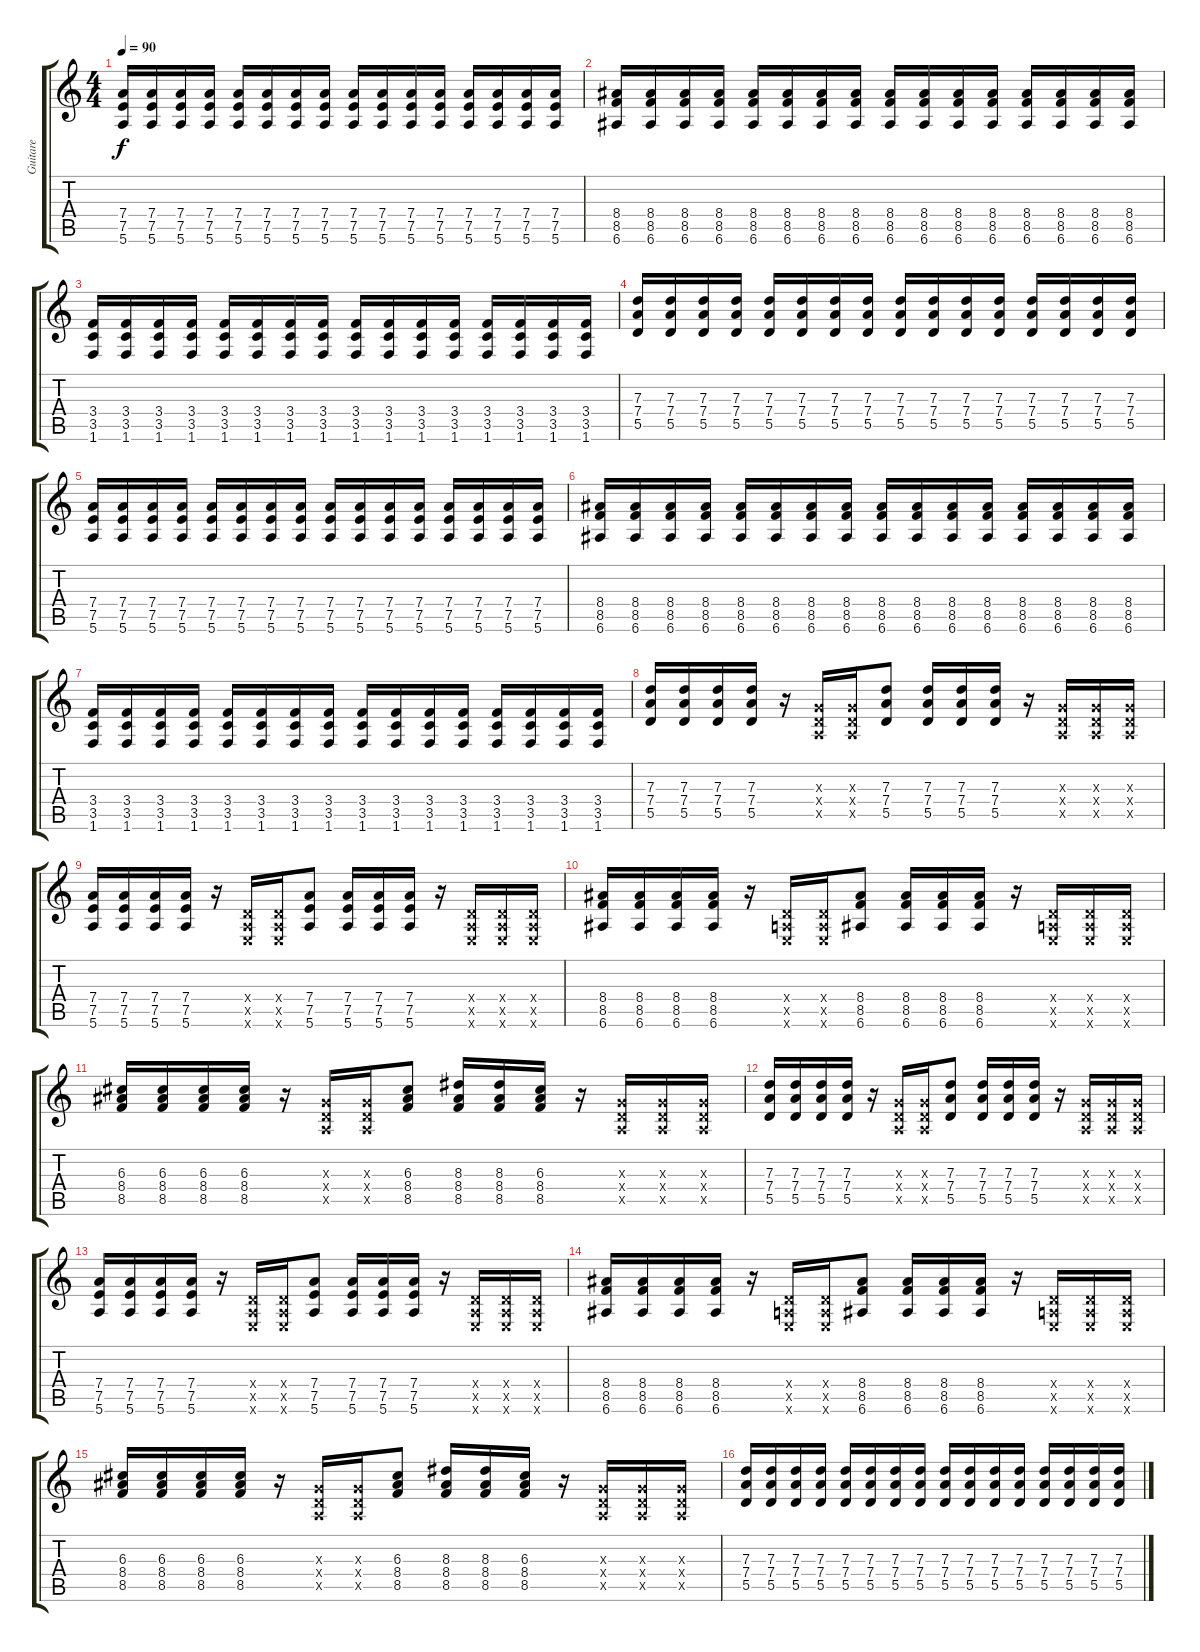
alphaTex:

\track ("Guitare" "Guitare") {instrument electricguitarjazz}
\staff {score tabs}
\tuning (E4 B3 G3 D3 A2 E2) {hide}
\ts (4 4)
\tempo 90
\clef g2
\ks c
(7.4 7.5 5.6).16{dy f} (7.4 7.5 5.6).16 (7.4 7.5 5.6).16 (7.4 7.5 5.6).16 (7.4 7.5 5.6).16 (7.4 7.5 5.6).16 (7.4 7.5 5.6).16 (7.4 7.5 5.6).16 (7.4 7.5 5.6).16 (7.4 7.5 5.6).16 (7.4 7.5 5.6).16 (7.4 7.5 5.6).16 (7.4 7.5 5.6).16 (7.4 7.5 5.6).16 (7.4 7.5 5.6).16 (7.4 7.5 5.6).16 |
(8.4 8.5 6.6).16 (8.4 8.5 6.6).16 (8.4 8.5 6.6).16 (8.4 8.5 6.6).16 (8.4 8.5 6.6).16 (8.4 8.5 6.6).16 (8.4 8.5 6.6).16 (8.4 8.5 6.6).16 (8.4 8.5 6.6).16 (8.4 8.5 6.6).16 (8.4 8.5 6.6).16 (8.4 8.5 6.6).16 (8.4 8.5 6.6).16 (8.4 8.5 6.6).16 (8.4 8.5 6.6).16 (8.4 8.5 6.6).16 |
(3.4 3.5 1.6).16 (3.4 3.5 1.6).16 (3.4 3.5 1.6).16 (3.4 3.5 1.6).16 (3.4 3.5 1.6).16 (3.4 3.5 1.6).16 (3.4 3.5 1.6).16 (3.4 3.5 1.6).16 (3.4 3.5 1.6).16 (3.4 3.5 1.6).16 (3.4 3.5 1.6).16 (3.4 3.5 1.6).16 (3.4 3.5 1.6).16 (3.4 3.5 1.6).16 (3.4 3.5 1.6).16 (3.4 3.5 1.6).16 |
(7.3 7.4 5.5).16 (7.3 7.4 5.5).16 (7.3 7.4 5.5).16 (7.3 7.4 5.5).16 (7.3 7.4 5.5).16 (7.3 7.4 5.5).16 (7.3 7.4 5.5).16 (7.3 7.4 5.5).16 (7.3 7.4 5.5).16 (7.3 7.4 5.5).16 (7.3 7.4 5.5).16 (7.3 7.4 5.5).16 (7.3 7.4 5.5).16 (7.3 7.4 5.5).16 (7.3 7.4 5.5).16 (7.3 7.4 5.5).16 |
(7.4 7.5 5.6).16 (7.4 7.5 5.6).16 (7.4 7.5 5.6).16 (7.4 7.5 5.6).16 (7.4 7.5 5.6).16 (7.4 7.5 5.6).16 (7.4 7.5 5.6).16 (7.4 7.5 5.6).16 (7.4 7.5 5.6).16 (7.4 7.5 5.6).16 (7.4 7.5 5.6).16 (7.4 7.5 5.6).16 (7.4 7.5 5.6).16 (7.4 7.5 5.6).16 (7.4 7.5 5.6).16 (7.4 7.5 5.6).16 |
(8.4 8.5 6.6).16 (8.4 8.5 6.6).16 (8.4 8.5 6.6).16 (8.4 8.5 6.6).16 (8.4 8.5 6.6).16 (8.4 8.5 6.6).16 (8.4 8.5 6.6).16 (8.4 8.5 6.6).16 (8.4 8.5 6.6).16 (8.4 8.5 6.6).16 (8.4 8.5 6.6).16 (8.4 8.5 6.6).16 (8.4 8.5 6.6).16 (8.4 8.5 6.6).16 (8.4 8.5 6.6).16 (8.4 8.5 6.6).16 |
(3.4 3.5 1.6).16 (3.4 3.5 1.6).16 (3.4 3.5 1.6).16 (3.4 3.5 1.6).16 (3.4 3.5 1.6).16 (3.4 3.5 1.6).16 (3.4 3.5 1.6).16 (3.4 3.5 1.6).16 (3.4 3.5 1.6).16 (3.4 3.5 1.6).16 (3.4 3.5 1.6).16 (3.4 3.5 1.6).16 (3.4 3.5 1.6).16 (3.4 3.5 1.6).16 (3.4 3.5 1.6).16 (3.4 3.5 1.6).16 |
(7.3 7.4 5.5).16 (7.3 7.4 5.5).16 (7.3 7.4 5.5).16 (7.3 7.4 5.5).16 r.16 (0.3{x} 0.4{x} 0.5{x}).16 (0.3{x} 0.4{x} 0.5{x}).16 (7.3 7.4 5.5).8 (7.3 7.4 5.5).16 (7.3 7.4 5.5).16 (7.3 7.4 5.5).16 r.16 (0.3{x} 0.4{x} 0.5{x}).16 (0.3{x} 0.4{x} 0.5{x}).16 (0.3{x} 0.4{x} 0.5{x}).16 |
(7.4 7.5 5.6).16 (7.4 7.5 5.6).16 (7.4 7.5 5.6).16 (7.4 7.5 5.6).16 r.16 (0.4{x} 0.5{x} 0.6{x}).16 (0.4{x} 0.5{x} 0.6{x}).16 (7.4 7.5 5.6).8 (7.4 7.5 5.6).16 (7.4 7.5 5.6).16 (7.4 7.5 5.6).16 r.16 (0.4{x} 0.5{x} 0.6{x}).16 (0.4{x} 0.5{x} 0.6{x}).16 (0.4{x} 0.5{x} 0.6{x}).16 |
(8.4 8.5 6.6).16 (8.4 8.5 6.6).16 (8.4 8.5 6.6).16 (8.4 8.5 6.6).16 r.16 (0.4{x} 0.5{x} 0.6{x}).16 (0.4{x} 0.5{x} 0.6{x}).16 (8.4 8.5 6.6).8 (8.4 8.5 6.6).16 (8.4 8.5 6.6).16 (8.4 8.5 6.6).16 r.16 (0.4{x} 0.5{x} 0.6{x}).16 (0.4{x} 0.5{x} 0.6{x}).16 (0.4{x} 0.5{x} 0.6{x}).16 |
(6.3 8.4 8.5).16 (6.3 8.4 8.5).16 (6.3 8.4 8.5).16 (6.3 8.4 8.5).16 r.16 (0.3{x} 0.4{x} 0.5{x}).16 (0.3{x} 0.4{x} 0.5{x}).16 (6.3 8.4 8.5).8 (8.3 8.4 8.5).16 (8.3 8.4 8.5).16 (6.3 8.4 8.5).16 r.16 (0.3{x} 0.4{x} 0.5{x}).16 (0.3{x} 0.4{x} 0.5{x}).16 (0.3{x} 0.4{x} 0.5{x}).16 |
(7.3 7.4 5.5).16 (7.3 7.4 5.5).16 (7.3 7.4 5.5).16 (7.3 7.4 5.5).16 r.16 (0.3{x} 0.4{x} 0.5{x}).16 (0.3{x} 0.4{x} 0.5{x}).16 (7.3 7.4 5.5).8 (7.3 7.4 5.5).16 (7.3 7.4 5.5).16 (7.3 7.4 5.5).16 r.16 (0.3{x} 0.4{x} 0.5{x}).16 (0.3{x} 0.4{x} 0.5{x}).16 (0.3{x} 0.4{x} 0.5{x}).16 |
(7.4 7.5 5.6).16 (7.4 7.5 5.6).16 (7.4 7.5 5.6).16 (7.4 7.5 5.6).16 r.16 (0.4{x} 0.5{x} 0.6{x}).16 (0.4{x} 0.5{x} 0.6{x}).16 (7.4 7.5 5.6).8 (7.4 7.5 5.6).16 (7.4 7.5 5.6).16 (7.4 7.5 5.6).16 r.16 (0.4{x} 0.5{x} 0.6{x}).16 (0.4{x} 0.5{x} 0.6{x}).16 (0.4{x} 0.5{x} 0.6{x}).16 |
(8.4 8.5 6.6).16 (8.4 8.5 6.6).16 (8.4 8.5 6.6).16 (8.4 8.5 6.6).16 r.16 (0.4{x} 0.5{x} 0.6{x}).16 (0.4{x} 0.5{x} 0.6{x}).16 (8.4 8.5 6.6).8 (8.4 8.5 6.6).16 (8.4 8.5 6.6).16 (8.4 8.5 6.6).16 r.16 (0.4{x} 0.5{x} 0.6{x}).16 (0.4{x} 0.5{x} 0.6{x}).16 (0.4{x} 0.5{x} 0.6{x}).16 |
(6.3 8.4 8.5).16 (6.3 8.4 8.5).16 (6.3 8.4 8.5).16 (6.3 8.4 8.5).16 r.16 (0.3{x} 0.4{x} 0.5{x}).16 (0.3{x} 0.4{x} 0.5{x}).16 (6.3 8.4 8.5).8 (8.3 8.4 8.5).16 (8.3 8.4 8.5).16 (6.3 8.4 8.5).16 r.16 (0.3{x} 0.4{x} 0.5{x}).16 (0.3{x} 0.4{x} 0.5{x}).16 (0.3{x} 0.4{x} 0.5{x}).16 |
(7.3 7.4 5.5).16 (7.3 7.4 5.5).16 (7.3 7.4 5.5).16 (7.3 7.4 5.5).16 (7.3 7.4 5.5).16 (7.3 7.4 5.5).16 (7.3 7.4 5.5).16 (7.3 7.4 5.5).16 (7.3 7.4 5.5).16 (7.3 7.4 5.5).16 (7.3 7.4 5.5).16 (7.3 7.4 5.5).16 (7.3 7.4 5.5).16 (7.3 7.4 5.5).16 (7.3 7.4 5.5).16 (7.3 7.4 5.5).16
